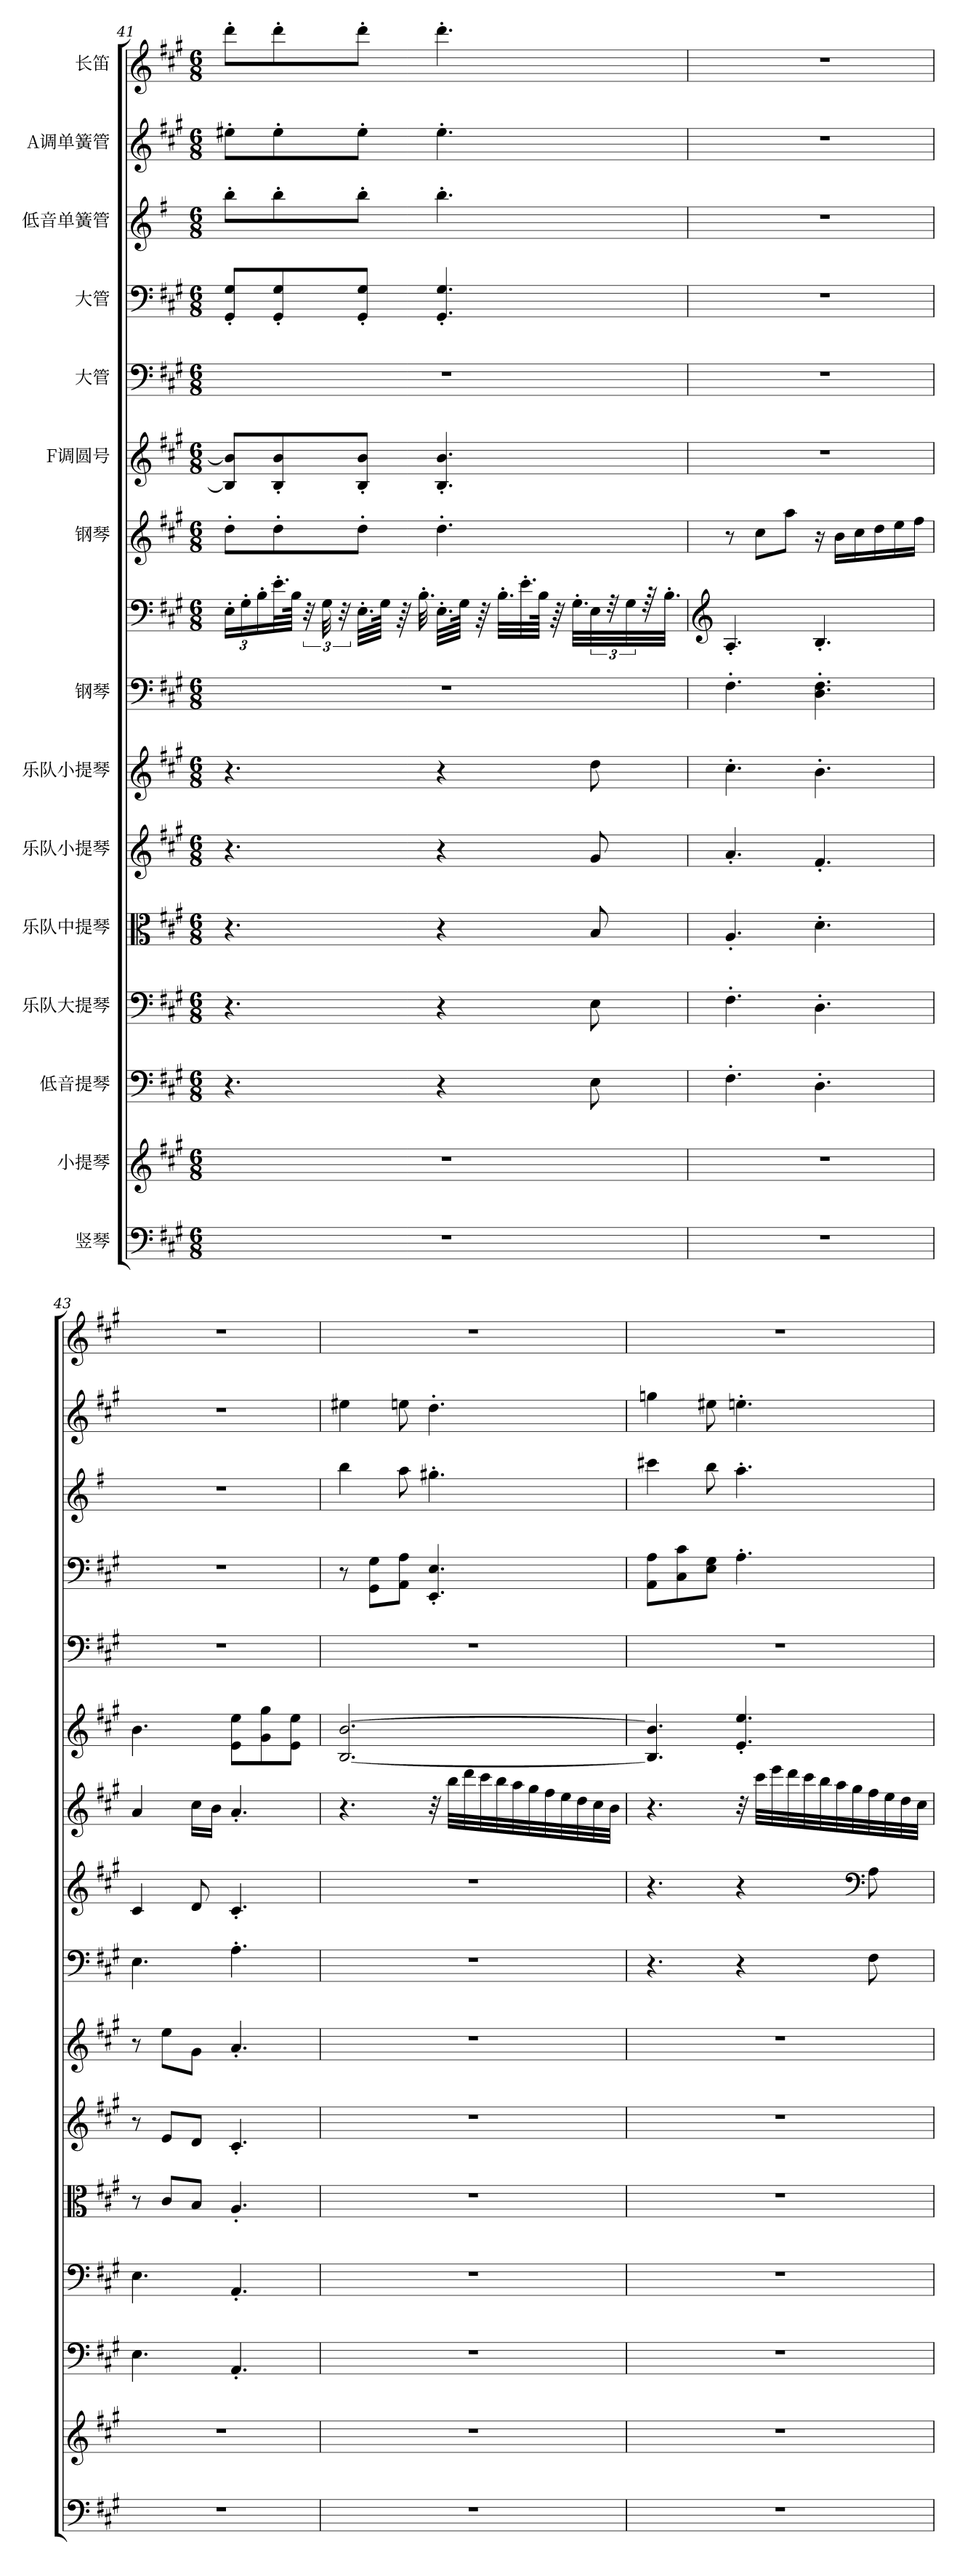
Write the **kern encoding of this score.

**kern	**kern	**kern	**kern	**kern	**kern	**kern	**kern	**kern	**kern	**kern	**kern	**kern	**kern	**kern	**kern
*part15	*part14	*part13	*part12	*part11	*part10	*part9	*part8	*part8	*part7	*part6	*part5	*part4	*part3	*part2	*part1
*staff16	*staff15	*staff14	*staff13	*staff12	*staff11	*staff10	*staff9	*staff8	*staff7	*staff6	*staff5	*staff4	*staff3	*staff2	*staff1
*I"竖琴	*I"小提琴	*I"低音提琴	*I"乐队大提琴	*I"乐队中提琴	*I"乐队小提琴	*I"乐队小提琴	*I"钢琴	*	*I"钢琴	*I"F调圆号	*I"大管	*I"大管	*I"低音单簧管	*I"A调单簧管	*I"长笛
!!LO:PB:g=z
*clefF4	*clefG2	*clefF4	*clefF4	*clefC3	*clefG2	*clefG2	*clefF4	*clefF4	*clefG2	*clefG2	*clefF4	*clefF4	*clefG2	*clefG2	*clefG2
*	*	*ITrd7c12	*	*	*	*	*	*	*	*ITrd4c7	*	*	*ITrd8c14	*ITrd2c3	*
*k[f#c#g#]	*k[f#c#g#]	*k[f#c#g#]	*k[f#c#g#]	*k[f#c#g#]	*k[f#c#g#]	*k[f#c#g#]	*k[f#c#g#]	*k[f#c#g#]	*k[f#c#g#]	*k[f#c#]	*k[f#c#g#]	*k[f#c#g#]	*k[f#]	*k[f#c#g#d#a#e#]	*k[f#c#g#]
*M6/8	*M6/8	*M6/8	*M6/8	*M6/8	*M6/8	*M6/8	*M6/8	*M6/8	*M6/8	*M6/8	*M6/8	*M6/8	*M6/8	*M6/8	*M6/8
*	*	*	*	*	*	*	*	*Xbrackettup	*	*	*	*	*	*	*
=41	=41	=41	=41	=41	=41	=41	=41	=41	=41	=41	=41	=41	=41	=41	=41
2.r	2.r	4.r	4.r	4.r	4.r	4.r	2.r	24E'\LL	8dd'\L	8E/] 8e/]L	2.r	8GG#/' 8G#/'L	8b'\L	8cc##X'\L	8ddd'\L
.	.	.	.	.	.	.	.	24G#'\	.	.	.	.	.	.	.
.	.	.	.	.	.	.	.	24B'\	.	.	.	.	.	.	.
.	.	.	.	.	.	.	.	32.e'\L	8dd'\	8E/' 8e/'	.	8GG#/' 8G#/'	8b'\	8cc##'\	8ddd'\
.	.	.	.	.	.	.	.	64B\JJJk	.	.	.	.	.	.	.
*	*	*	*	*	*	*	*	*brackettup	*	*	*	*	*	*	*
.	.	.	.	.	.	.	.	48r	.	.	.	.	.	.	.
.	.	.	.	.	.	.	.	48G#\	.	.	.	.	.	.	.
.	.	.	.	.	.	.	.	48r	.	.	.	.	.	.	.
.	.	.	.	.	.	.	.	32.E'\LLL	8dd'\J	8E/' 8e/'J	.	8GG#/' 8G#/'J	8b'\J	8cc##'\J	8ddd'\J
.	.	.	.	.	.	.	.	64G#\JJJk	.	.	.	.	.	.	.
.	.	.	.	.	.	.	.	64r	.	.	.	.	.	.	.
.	.	.	.	.	.	.	.	32.B'\	.	.	.	.	.	.	.
.	.	4r	4r	4r	4r	4r	.	32.E'\LLL	4.dd'\	4.E/' 4.e/'	.	4.GG#/' 4.G#/'	4.b'\	4.cc##'\	4.ddd'\
.	.	.	.	.	.	.	.	64G#\JJJk	.	.	.	.	.	.	.
.	.	.	.	.	.	.	.	64r	.	.	.	.	.	.	.
.	.	.	.	.	.	.	.	32.B'\LLL	.	.	.	.	.	.	.
.	.	.	.	.	.	.	.	32.e'\	.	.	.	.	.	.	.
.	.	.	.	.	.	.	.	64B\JJJk	.	.	.	.	.	.	.
.	.	.	.	.	.	.	.	64r	.	.	.	.	.	.	.
.	.	.	.	.	.	.	.	32.G#'\LLL	.	.	.	.	.	.	.
.	.	8EE\	8E\	8B/	8g#/	8dd\	.	48E\JJJ	.	.	.	.	.	.	.
.	.	.	.	.	.	.	.	48r	.	.	.	.	.	.	.
.	.	.	.	.	.	.	.	48G#\	.	.	.	.	.	.	.
.	.	.	.	.	.	.	.	64r	.	.	.	.	.	.	.
.	.	.	.	.	.	.	.	32.B'\	.	.	.	.	.	.	.
=42	=42	=42	=42	=42	=42	=42	=42	=42	=42	=42	=42	=42	=42	=42	=42
*	*	*	*	*	*	*	*	*clefG2	*	*	*	*	*	*	*
2.r	2.r	4.FF#'\	4.F#'\	4.A'/	4.a'/	4.cc#'\	4.F#'\	4.A'/	8r	2.r	2.r	2.r	2.r	2.r	2.r
.	.	.	.	.	.	.	.	.	8cc#\L	.	.	.	.	.	.
.	.	.	.	.	.	.	.	.	8aa\J	.	.	.	.	.	.
.	.	4.DD'\	4.D'\	4.d'\	4.f#'/	4.b'\	4.D\' 4.F#\'	4.B'/	16r	.	.	.	.	.	.
.	.	.	.	.	.	.	.	.	16b\LL	.	.	.	.	.	.
.	.	.	.	.	.	.	.	.	16cc#\	.	.	.	.	.	.
.	.	.	.	.	.	.	.	.	16dd\	.	.	.	.	.	.
.	.	.	.	.	.	.	.	.	16ee\	.	.	.	.	.	.
.	.	.	.	.	.	.	.	.	16ff#\JJ	.	.	.	.	.	.
!!LO:PB:g=z
=43	=43	=43	=43	=43	=43	=43	=43	=43	=43	=43	=43	=43	=43	=43	=43
2.r	2.r	4.EE\	4.E\	8r	8r	8r	4.E\	4c#/	4a/	4.e\	2.r	2.r	2.r	2.r	2.r
.	.	.	.	8c#/L	8e/L	8ee\L	.	.	.	.	.	.	.	.	.
.	.	.	.	8B/J	8d/J	8g#\J	.	8d/	16cc#\LL	.	.	.	.	.	.
.	.	.	.	.	.	.	.	.	16b\JJ	.	.	.	.	.	.
.	.	4.AAA'/	4.AA'/	4.A'/	4.c#'/	4.a'/	4.A'\	4.c#'/	4.a'/	8A\ 8a\L	.	.	.	.	.
.	.	.	.	.	.	.	.	.	.	8c#\ 8cc#\	.	.	.	.	.
.	.	.	.	.	.	.	.	.	.	8A\ 8a\J	.	.	.	.	.
=44	=44	=44	=44	=44	=44	=44	=44	=44	=44	=44	=44	=44	=44	=44	=44
2.r	2.r	2.r	2.r	2.r	2.r	2.r	2.r	2.r	4.r	[2.E/ [2.e/	2.r	8r	4b\	4cc##X\	2.r
.	.	.	.	.	.	.	.	.	.	.	.	8GG#\ 8G#\L	.	.	.
.	.	.	.	.	.	.	.	.	.	.	.	8AA\ 8A\J	8a\	8cc#X\	.
.	.	.	.	.	.	.	.	.	32r	.	.	4.EE/' 4.E/'	4.g#X'\	4.b'\	.
.	.	.	.	.	.	.	.	.	32bb\LLL	.	.	.	.	.	.
.	.	.	.	.	.	.	.	.	32ddd\	.	.	.	.	.	.
.	.	.	.	.	.	.	.	.	32ccc#\	.	.	.	.	.	.
.	.	.	.	.	.	.	.	.	32bb\	.	.	.	.	.	.
.	.	.	.	.	.	.	.	.	32aa\	.	.	.	.	.	.
.	.	.	.	.	.	.	.	.	32gg#\	.	.	.	.	.	.
.	.	.	.	.	.	.	.	.	32ff#\	.	.	.	.	.	.
.	.	.	.	.	.	.	.	.	32ee\	.	.	.	.	.	.
.	.	.	.	.	.	.	.	.	32dd\	.	.	.	.	.	.
.	.	.	.	.	.	.	.	.	32cc#\	.	.	.	.	.	.
.	.	.	.	.	.	.	.	.	32b\JJJ	.	.	.	.	.	.
!!LO:PB:g=z
=45	=45	=45	=45	=45	=45	=45	=45	=45	=45	=45	=45	=45	=45	=45	=45
2.r	2.r	2.r	2.r	2.r	2.r	2.r	4.r	4.r	4.r	4.E/] 4.e/]	2.r	8AA\ 8A\L	4cc#X\	4een\	2.r
.	.	.	.	.	.	.	.	.	.	.	.	8C#\ 8c#\	.	.	.
.	.	.	.	.	.	.	.	.	.	.	.	8E\ 8G#\J	8b\	8cc##X\	.
.	.	.	.	.	.	.	4r	4r	32r	4.A/' 4.a/'	.	4.A'\	4.a'\	4.cc#X'\	.
.	.	.	.	.	.	.	.	.	32ccc#\LLL	.	.	.	.	.	.
.	.	.	.	.	.	.	.	.	32eee\	.	.	.	.	.	.
.	.	.	.	.	.	.	.	.	32ddd\	.	.	.	.	.	.
.	.	.	.	.	.	.	.	.	32ccc#\	.	.	.	.	.	.
.	.	.	.	.	.	.	.	.	32bb\	.	.	.	.	.	.
.	.	.	.	.	.	.	.	.	32aa\	.	.	.	.	.	.
.	.	.	.	.	.	.	.	.	32gg#\	.	.	.	.	.	.
*	*	*	*	*	*	*	*	*clefF4	*	*	*	*	*	*	*
.	.	.	.	.	.	.	8F#\	8A\	32ff#\	.	.	.	.	.	.
.	.	.	.	.	.	.	.	.	32ee\	.	.	.	.	.	.
.	.	.	.	.	.	.	.	.	32dd\	.	.	.	.	.	.
.	.	.	.	.	.	.	.	.	32cc#\JJJ	.	.	.	.	.	.
=	=	=	=	=	=	=	=	=	=	=	=	=	=	=	=
*-	*-	*-	*-	*-	*-	*-	*-	*-	*-	*-	*-	*-	*-	*-	*-
